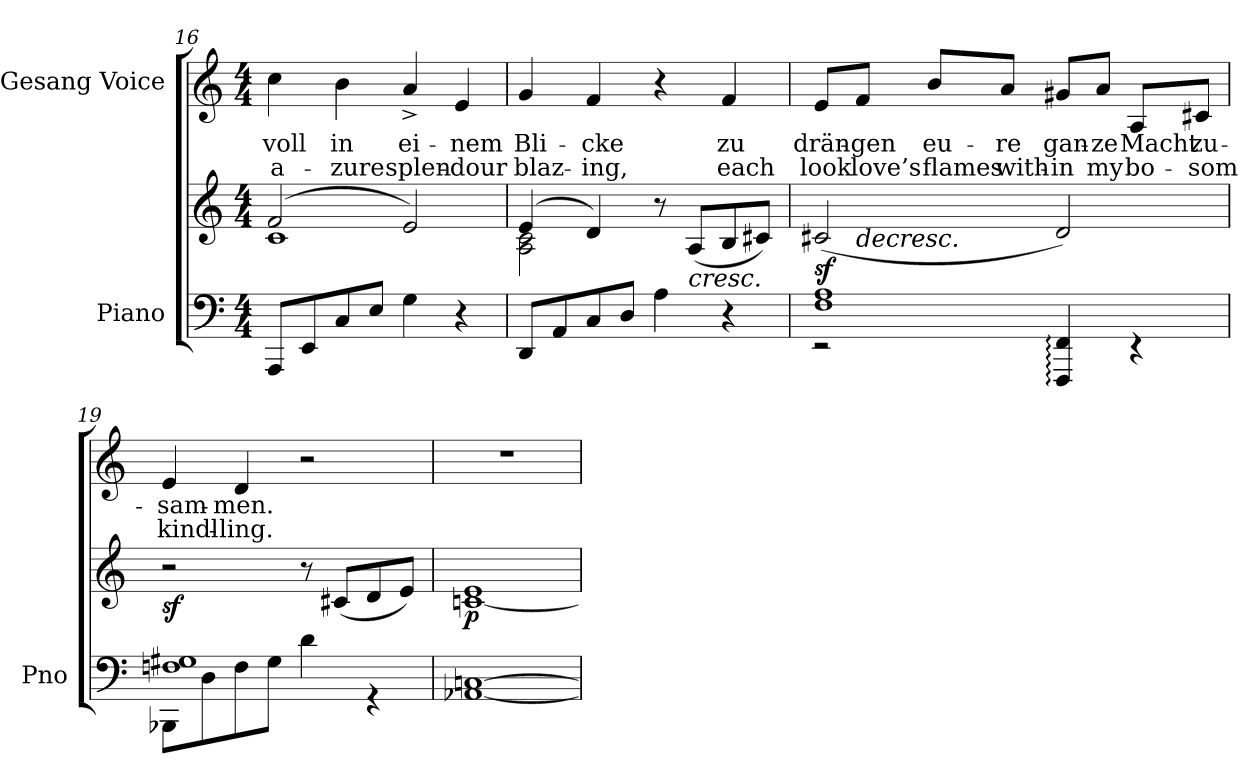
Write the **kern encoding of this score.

**kern	**kern	**dynam	**kern	**text	**text
*part2	*part2	*part2	*part1	*part1	*part1
*staff3	*staff2	*staff2/3	*staff1	*staff1	*staff1
*I"Piano	*	*	*I"Gesang Voice	*	*
*I'Pno	*	*	*	*	*
*clefF4	*clefG2	*	*clefG2	*	*
*k[]	*k[]	*	*k[]	*	*
*M4/4	*M4/4	*	*M4/4	*	*
=16	=16	=16	=16	=16	=16
*	*^	*	*	*	*
!	!	!	!	!	!LO:LY:b	!LO:LY:b
8AAA/L	(>2f/	1c	.	4cc\	voll	a-
8EE/	.	.	.	.	.	.
!	!	!	!	!	!LO:LY:b	!LO:LY:b
8C/	.	.	.	4b\	in	-zure
8E/J	.	.	.	.	.	.
!	!	!	!	!	!LO:LY:b	!LO:LY:b
4G\	2e/)	.	.	4a^/	ei-	splen-
!	!	!	!	!	!LO:LY:b	!LO:LY:b
4r	.	.	.	4e/	-nem	-dour
!!LO:LB:g=z
=17	=17	=17	=17	=17	=17	=17
!	!	!	!	!	!LO:LY:b	!LO:LY:b
8DD/L	(>4e/	2A\ 2c\	.	4g/	Bli-	blaz-
8AA/	.	.	.	.	.	.
!	!	!	!	!	!LO:LY:b	!LO:LY:b
8C/	4d/)	.	.	4f/	-cke	-ing,
8D/J	.	.	.	.	.	.
4A\	8r	2ryy	.	4r	.	.
!	!	!	!LO:HP:b	!	!	!
.	(<8A/L	.	<	.	.	.
!	!	!	!	!	!LO:LY:b	!LO:LY:b
4r	8B/	.	.	4f/	zu	each
.	8c#X/J)	.	.	.	.	.
=18	=18	=18	=18	=18	=18	=18
*^	*	*	*	*	*	*
!	!	!	!	!LO:DY:b	!	!LO:LY:b	!LO:LY:b
1F 1A	2r	(<2c#X/	8ryy	sf	8e/L	drän-	look
!	!	!	!	!LO:HP:b	!	!LO:LY:b	!LO:LY:b
.	.	.	8ryy	>	8f/J	-gen	love’s
!	!	!	!	!	!	!LO:LY:b	!LO:LY:b
.	.	.	4ryy	.	8b/L	eu-	flames
!	!	!	!	!	!	!LO:LY:b	!LO:LY:b
.	.	.	.	.	8a/J	-re	with-
!	!	!	!	!	!	!LO:LY:b	!LO:LY:b
.	4FFF/: 4FF/:	2d/)	8ryy	.	8g#X/L	gan-	-in
!	!	!	!	!	!	!LO:LY:b	!LO:LY:b
.	.	.	8ryy	[	8a/J	-ze	my
!	!	!	!	!	!	!LO:LY:b	!LO:LY:b
.	4r	.	4ryy	.	8A/L	Macht	bo-
!	!	!	!	!	!	!LO:LY:b	!LO:LY:b
.	.	.	.	.	8c#X/J	zu-	-som
*	*	*v	*v	*	*	*	*
=19	=19	=19	=19	=19	=19	=19
!	!	!	!LO:DY:b	!	!LO:LY:b	!LO:LY:b
1Fn 1G#X	8BBB-X\L	2r	sf	4e/	-sam-	kindl-
.	8D\	.	.	.	.	.
!	!	!	!	!	!LO:LY:b	!LO:LY:b
.	8F\	.	.	4d/	-men.	-ling.
.	8G#\J	.	.	.	.	.
.	4d\	8r	.	2r	.	.
.	.	(<8c#X/L	.	.	.	.
.	4r	8d/	.	.	.	.
.	.	8e/J)	]	.	.	.
*v	*v	*	*	*	*	*
=20	=20	=20	=20	=20	=20
!	!	!LO:DY:b	!	!	!
[1AA-X [1Cn	[1cn 1e	p	1r	.	.
=	=	=	=	=	=
*-	*-	*-	*-	*-	*-
